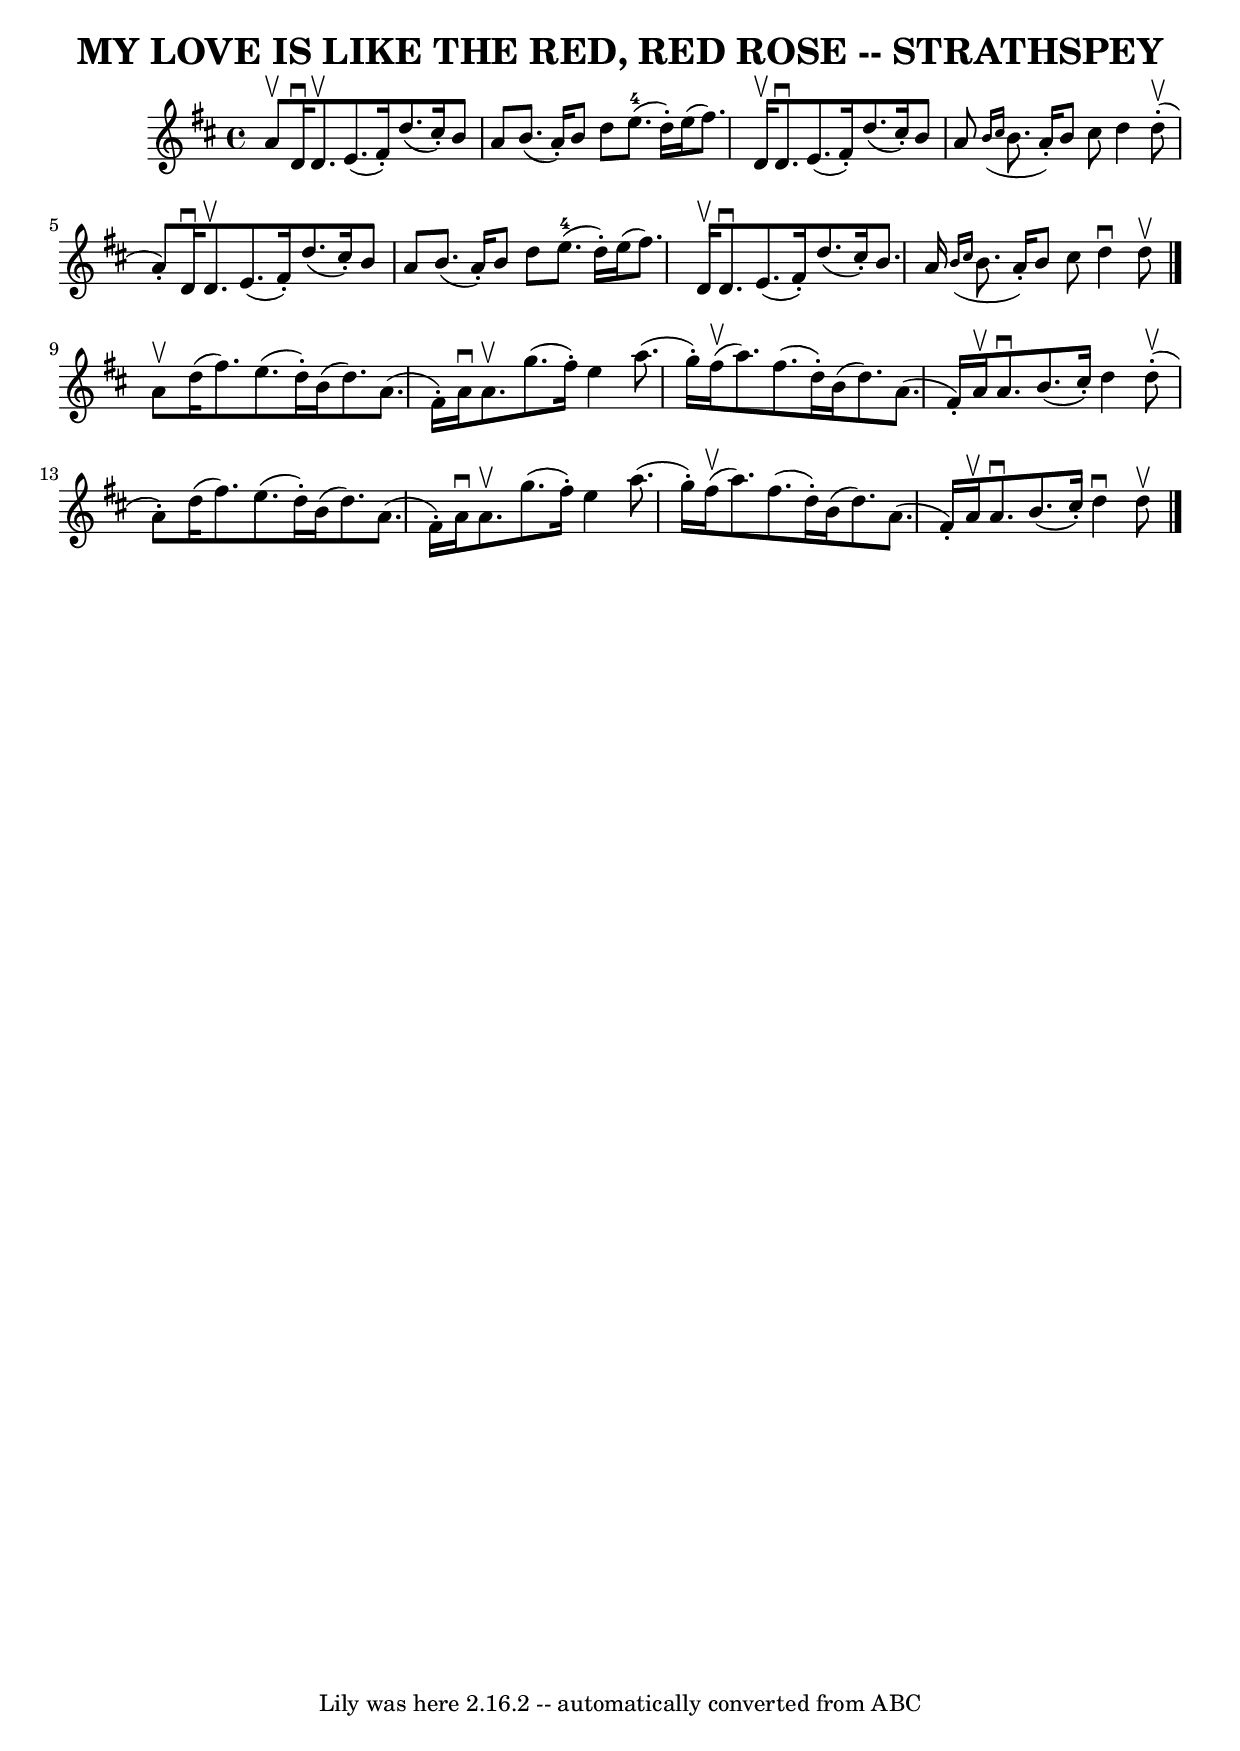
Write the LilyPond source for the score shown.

\version "2.16.2"
\include "Mammoth.ily"
\header {
  %% book = "Ryan's Mammoth Collection of Fiddle Tunes"
  crossRefNumber = "1"
  footnotes = ""
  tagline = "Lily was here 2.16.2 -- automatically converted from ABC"
  title = "MY LOVE IS LIKE THE RED, RED ROSE -- STRATHSPEY"

}
voicedefault =  {


  \override Staff.TimeSignature #'style = #'C
  \time 4/4 
  \key d \major
  a'8^\upbow       |
  d'16^\downbow d'8.^\upbow e'8. (fis'16-.) d''8. (cis''16-.) b'8 a'8    
  |
  b'8. (a'16-.) b'8 d''8 e''8.-4(d''16-.)   
  e''16 (fis''8.)       |
  d'16^\upbow d'8.^\downbow e'8. (
  fis'16-.) d''8. (cis''16-.) b'8 a'8    |
  \grace {    
    b'16 (cis''16  
  } b'8. a'16-.) b'8 cis''8 d''4 d''8 
  (^\upbow-. a'8-.)   |
  |
  d'16^\downbow d'8.^\upbow  
  e'8. (fis'16-.) d''8. (cis''16-.) b'8 a'8    |
  
  b'8. (a'16-.) b'8 d''8 e''8.-4(d''16-.) e''16 (
  fis''8.)       |
  d'16^\upbow d'8.^\downbow e'8. (fis'16-.) d''8. (cis''16-.) b'8. a'16    |
  \grace { b'16 (
	   cis''16  
	 } b'8. a'16-.) b'8 cis''8 d''4^\downbow d''8^\upbow   \bar "|." a'8^\upbow       |
  d''16 (fis''8.)   
  e''8. (d''16-.) b'16 (d''8.) a'8. (fis'16-.)   |
  
  a'16^\downbow a'8.^\upbow g''8. (fis''16-.) e''4 a''8. (
  g''16-.)       |
  fis''16 (^\upbow a''8.) fis''8. (d''16-.) b'16 (d''8.) a'8. (fis'16-.)   |
  a'16^\upbow   
  a'8.^\downbow b'8. (cis''16-.) d''4 d''8 (^\upbow-. a'8-.) 
  |
  |
  d''16 (fis''8.) e''8. (d''16-.) b'16 
  (d''8.) a'8. (fis'16-.)   |
  a'16^\downbow a'8.^\upbow g''8. (fis''16-.) e''4 a''8. (g''16-.)       
  |
  fis''16 (^\upbow a''8.) fis''8. (d''16-.) b'16 (
  d''8.) a'8. (fis'16-.)   |
  a'16^\upbow a'8.^\downbow   
  b'8. (cis''16-.) d''4^\downbow d''8^\upbow   \bar "|."   

}

\score{
  <<

    \context Staff="default"
    {
      \voicedefault 
      
    }

  >>
  \layout {
    
  }
  \midi {
  }

}
